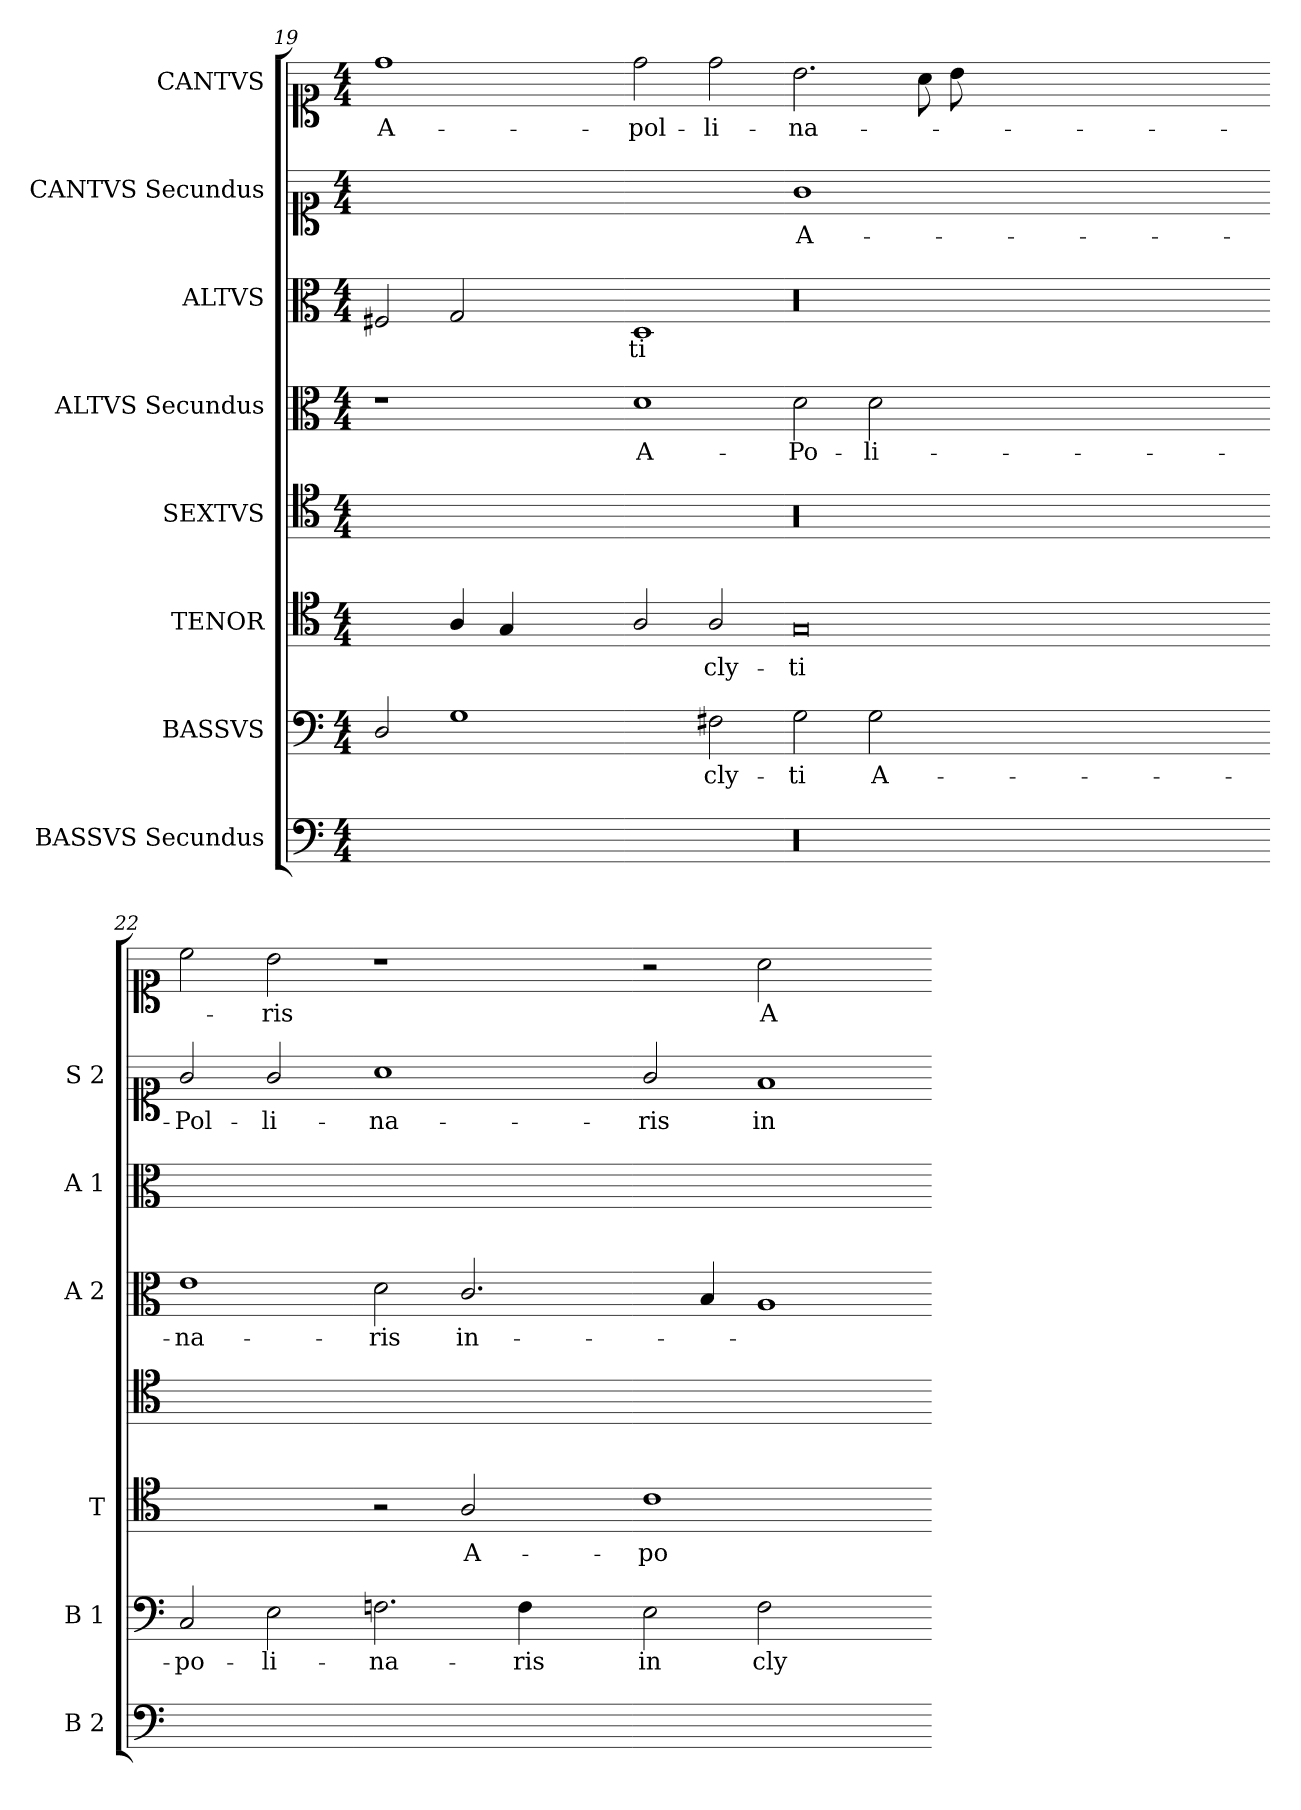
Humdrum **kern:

**kern	**kern	**text	**kern	**text	**kern	**kern	**text	**kern	**text	**kern	**text	**kern	**text
*part8	*part7	*part7	*part6	*part6	*part5	*part4	*part4	*part3	*part3	*part2	*part2	*part1	*part1
*staff8	*staff7	*staff7	*staff6	*staff6	*staff5	*staff4	*staff4	*staff3	*staff3	*staff2	*staff2	*staff1	*staff1
*I"BASSVS Secundus	*I"BASSVS	*	*I"TENOR	*	*I"SEXTVS	*I"ALTVS Secundus	*	*I"ALTVS	*	*I"CANTVS Secundus	*	*I"CANTVS	*
*I'B 2	*I'B 1	*	*I'T	*	*	*I'A 2	*	*I'A 1	*	*I'S 2	*	*	*
*clefF4	*clefF4	*	*clefC4	*	*clefC4	*clefC3	*	*clefC3	*	*clefC1	*	*clefC1	*
*k[]	*k[]	*	*k[]	*	*k[]	*k[]	*	*k[]	*	*k[]	*	*k[]	*
*M4/4	*M4/4	*	*M4/4	*	*M4/4	*M4/4	*	*M4/4	*	*M4/4	*	*M4/4	*
=19	=19	=19	=19	=19	=19	=19	=19	=19	=19	=19	=19	=19	=19
1.ryy	2D/	.	2ryy	.	1.ryy	1r	.	2F#X/	.	1.ryy	.	1dd	A-
.	1G\	.	4A/	.	.	.	.	2G/	.	.	.	.	.
.	.	.	4G/	.	.	.	.	.	.	.	.	.	.
.	.	.	2ryy	.	.	2ryy	.	2ryy	.	.	.	2ryy	.
=20-	=20-	=20-	=20-	=20-	=20-	=20-	=20-	=20-	=20-	=20-	=20-	=20-	=20-
!	!	!	!	!	!	!	!	!	!LO:LY:i	!	!	!	!
1ryy	2ryy	.	2A/	.	1ryy	1d	A-	1D	-ti	1ryy	.	2dd\	-pol-
.	2F#X\	-cly-	2A/	-cly-	.	.	.	.	.	.	.	2dd\	-li-
=21-	=21-	=21-	=21-	=21-	=21-	=21-	=21-	=21-	=21-	=21-	=21-	=21-	=21-
00r	2G\	-ti	0G	-ti	00r	2d\	-Po-	00r	.	1g	A-	2.b\	-na-
.	2G\	A-	.	.	.	2d\	-li-	.	.	.	.	.	.
.	.	.	.	.	.	.	.	.	.	.	.	8a\	.
.	.	.	.	.	.	.	.	.	.	.	.	8b\	.
.	0.ryy	.	.	.	.	0.ryy	.	.	.	0.ryy	.	0.ryy	.
.	.	.	0ryy	.	.	.	.	.	.	.	.	.	.
=22-	=22-	=22-	=22-	=22-	=22-	=22-	=22-	=22-	=22-	=22-	=22-	=22-	=22-
1ryy	2C/	-po-	1ryy	.	1ryy	1e	-na-	1ryy	.	2g/	-Pol-	2cc\	.
.	2E\	-li-	.	.	.	.	.	.	.	2g/	-li-	2b\	-ris
=23-	=23-	=23-	=23-	=23-	=23-	=23-	=23-	=23-	=23-	=23-	=23-	=23-	=23-
1ryy	2.Fn\	-na-	2r	.	1ryy	2d\	-ris	1ryy	.	1a	-na-	1r	.
!	!	!	!	!LO:LY:i	!	!	!	!	!	!	!	!	!
.	.	.	2A/	A-	.	2.c/	in-	.	.	.	.	.	.
.	4F\	-ris	.	.	.	.	.	.	.	.	.	.	.
4ryy	4ryy	.	4ryy	.	4ryy	.	.	4ryy	.	4ryy	.	4ryy	.
=24-	=24-	=24-	=24-	=24-	=24-	=24-	=24-	=24-	=24-	=24-	=24-	=24-	=24-
!	!	!	!	!LO:LY:i	!	!	!	!	!	!	!	!	!
1.ryy	2E\	in	1c	-po-	1.ryy	4ryy	.	1.ryy	.	2g/	-ris	2r	.
.	.	.	.	.	.	4B/	.	.	.	.	.	.	.
.	2F\	cly-	.	.	.	1A/	.	.	.	1f/	in-	2a\	A-
.	2ryy	.	2ryy	.	.	.	.	.	.	.	.	2ryy	.
=-	=-	=-	=-	=-	=-	=-	=-	=-	=-	=-	=-	=-	=-
*-	*-	*-	*-	*-	*-	*-	*-	*-	*-	*-	*-	*-	*-
